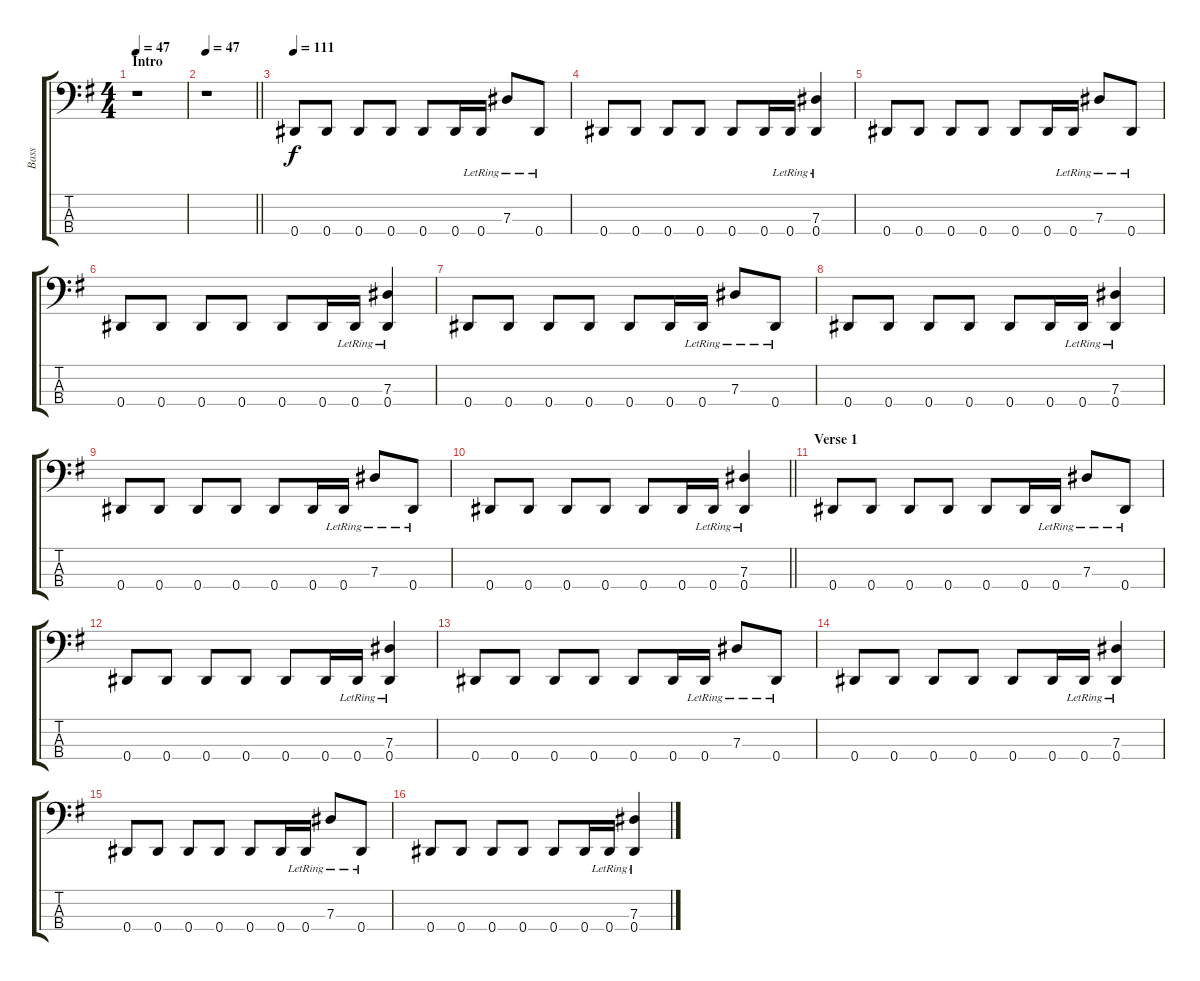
\track ("Bass" "Bass") {instrument electricbassfinger}
\staff {score tabs}
\tuning (Gb2 Db2 Ab1 Eb1) {hide}
\ts (4 4)
\section ("" "Intro")
\tempo 47
\clef f4
\ks g
r.1{dy f instrument electricbassfinger} |
\tempo 47
\barLineRight lightlight
r.1 |
\section ("" "")
\tempo 111
0.4.8 0.4.8 0.4.8 0.4.8 0.4.8 0.4.16 0.4{lr}.16 7.3{lr}.8 0.4{lr}.8 |
0.4.8 0.4.8 0.4.8 0.4.8 0.4.8 0.4.16 0.4{lr}.16 (7.3{lr} 0.4{lr}).4 |
0.4.8 0.4.8 0.4.8 0.4.8 0.4.8 0.4.16 0.4{lr}.16 7.3{lr}.8 0.4{lr}.8 |
0.4.8 0.4.8 0.4.8 0.4.8 0.4.8 0.4.16 0.4{lr}.16 (7.3{lr} 0.4{lr}).4 |
0.4.8 0.4.8 0.4.8 0.4.8 0.4.8 0.4.16 0.4{lr}.16 7.3{lr}.8 0.4{lr}.8 |
0.4.8 0.4.8 0.4.8 0.4.8 0.4.8 0.4.16 0.4{lr}.16 (7.3{lr} 0.4{lr}).4 |
0.4.8 0.4.8 0.4.8 0.4.8 0.4.8 0.4.16 0.4{lr}.16 7.3{lr}.8 0.4{lr}.8 |
\barLineRight lightlight
0.4.8 0.4.8 0.4.8 0.4.8 0.4.8 0.4.16 0.4{lr}.16 (7.3{lr} 0.4{lr}).4 |
\section ("" "Verse 1")
0.4.8 0.4.8 0.4.8 0.4.8 0.4.8 0.4.16 0.4{lr}.16 7.3{lr}.8 0.4{lr}.8 |
0.4.8 0.4.8 0.4.8 0.4.8 0.4.8 0.4.16 0.4{lr}.16 (7.3{lr} 0.4{lr}).4 |
0.4.8 0.4.8 0.4.8 0.4.8 0.4.8 0.4.16 0.4{lr}.16 7.3{lr}.8 0.4{lr}.8 |
0.4.8 0.4.8 0.4.8 0.4.8 0.4.8 0.4.16 0.4{lr}.16 (7.3{lr} 0.4{lr}).4 |
0.4.8 0.4.8 0.4.8 0.4.8 0.4.8 0.4.16 0.4{lr}.16 7.3{lr}.8 0.4{lr}.8 |
0.4.8 0.4.8 0.4.8 0.4.8 0.4.8 0.4.16 0.4{lr}.16 (7.3{lr} 0.4{lr}).4
